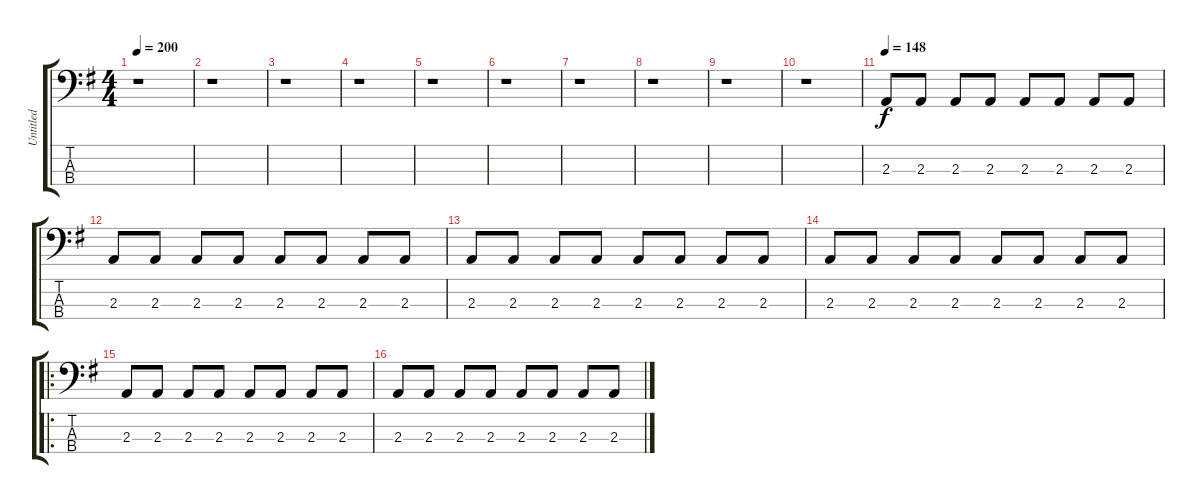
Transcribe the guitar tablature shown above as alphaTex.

\track ("Untitled" "Untitled") {instrument electricbassfinger}
\staff {score tabs}
\tuning (F2 C2 G1 D1) {hide}
\ts (4 4)
\tempo 200
\clef f4
\ks g
r.1{dy f instrument electricbassfinger} |
r.1 |
r.1 |
r.1 |
r.1 |
r.1 |
r.1 |
r.1 |
r.1 |
r.1 |
\tempo 148
2.3.8 2.3.8 2.3.8 2.3.8 2.3.8 2.3.8 2.3.8 2.3.8 |
2.3.8 2.3.8 2.3.8 2.3.8 2.3.8 2.3.8 2.3.8 2.3.8 |
2.3.8 2.3.8 2.3.8 2.3.8 2.3.8 2.3.8 2.3.8 2.3.8 |
2.3.8 2.3.8 2.3.8 2.3.8 2.3.8 2.3.8 2.3.8 2.3.8 |
\ro
2.3.8 2.3.8 2.3.8 2.3.8 2.3.8 2.3.8 2.3.8 2.3.8 |
2.3.8 2.3.8 2.3.8 2.3.8 2.3.8 2.3.8 2.3.8 2.3.8
